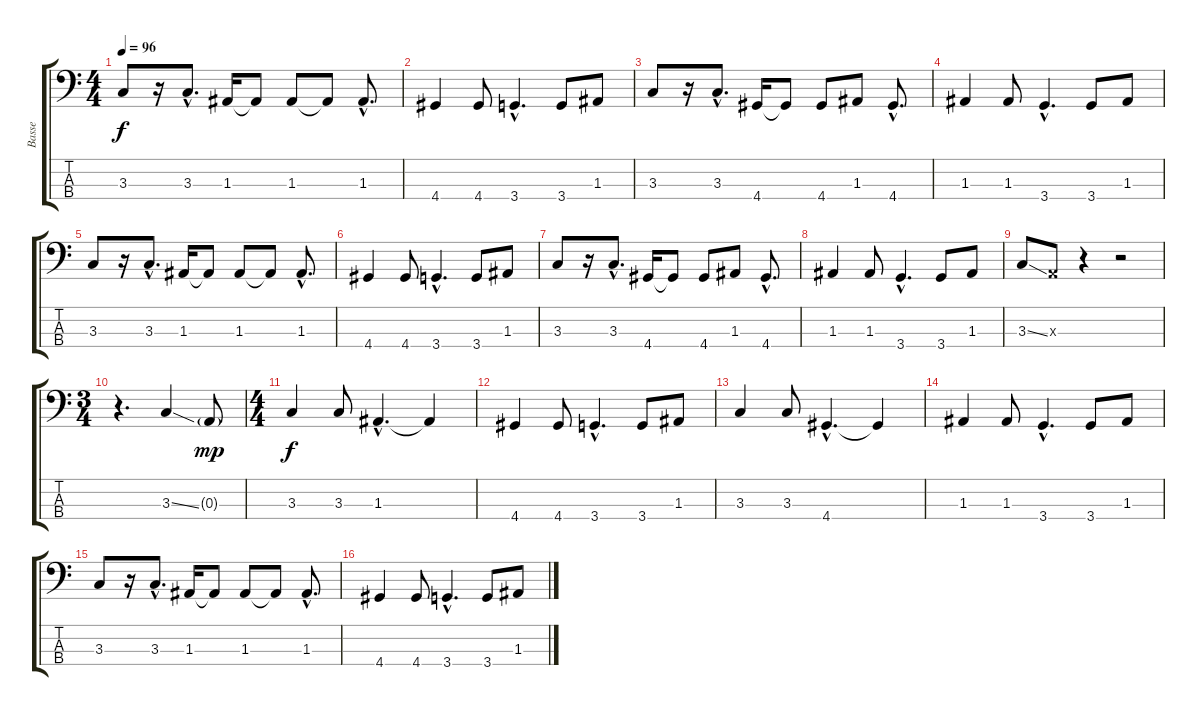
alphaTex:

\track ("Basse" "Basse") {instrument fretlessbass}
\staff {score tabs}
\tuning (G2 D2 A1 E1) {hide}
\ts (4 4)
\tempo 96
\clef f4
\ks c
3.3.8{dy f} r.16 3.3{hac}.8{d} 1.3.16 1.3{t}.8 1.3.8 1.3{t}.8 1.3{hac}.8{d} |
4.4.4 4.4.8 3.4{hac}.4{d} 3.4.8 1.3.8 |
3.3.8 r.16 3.3{hac}.8{d} 4.4.16 4.4{t}.8 4.4.8 1.3.8 4.4{hac}.8{d} |
1.3.4 1.3.8 3.4{hac}.4{d} 3.4.8 1.3.8 |
3.3.8 r.16 3.3{hac}.8{d} 1.3.16 1.3{t}.8 1.3.8 1.3{t}.8 1.3{hac}.8{d} |
4.4.4 4.4.8 3.4{hac}.4{d} 3.4.8 1.3.8 |
3.3.8 r.16 3.3{hac}.8{d} 4.4.16 4.4{t}.8 4.4.8 1.3.8 4.4{hac}.8{d} |
1.3.4 1.3.8 3.4{hac}.4{d} 3.4.8 1.3.8 |
3.3{ss}.8 0.3{x}.8 r.4 r.2 |
\ts (3 4)
r.4{d} 3.3{ss}.4 0.3{g}.8{dy mp} |
\ts (4 4)
3.3.4{dy f} 3.3.8 1.3{hac}.4{d} 1.3{t}.4 |
4.4.4 4.4.8 3.4{hac}.4{d} 3.4.8 1.3.8 |
3.3.4 3.3.8 4.4{hac}.4{d} 4.4{t}.4 |
1.3.4 1.3.8 3.4{hac}.4{d} 3.4.8 1.3.8 |
3.3.8 r.16 3.3{hac}.8{d} 1.3.16 1.3{t}.8 1.3.8 1.3{t}.8 1.3{hac}.8{d} |
4.4.4 4.4.8 3.4{hac}.4{d} 3.4.8 1.3.8
